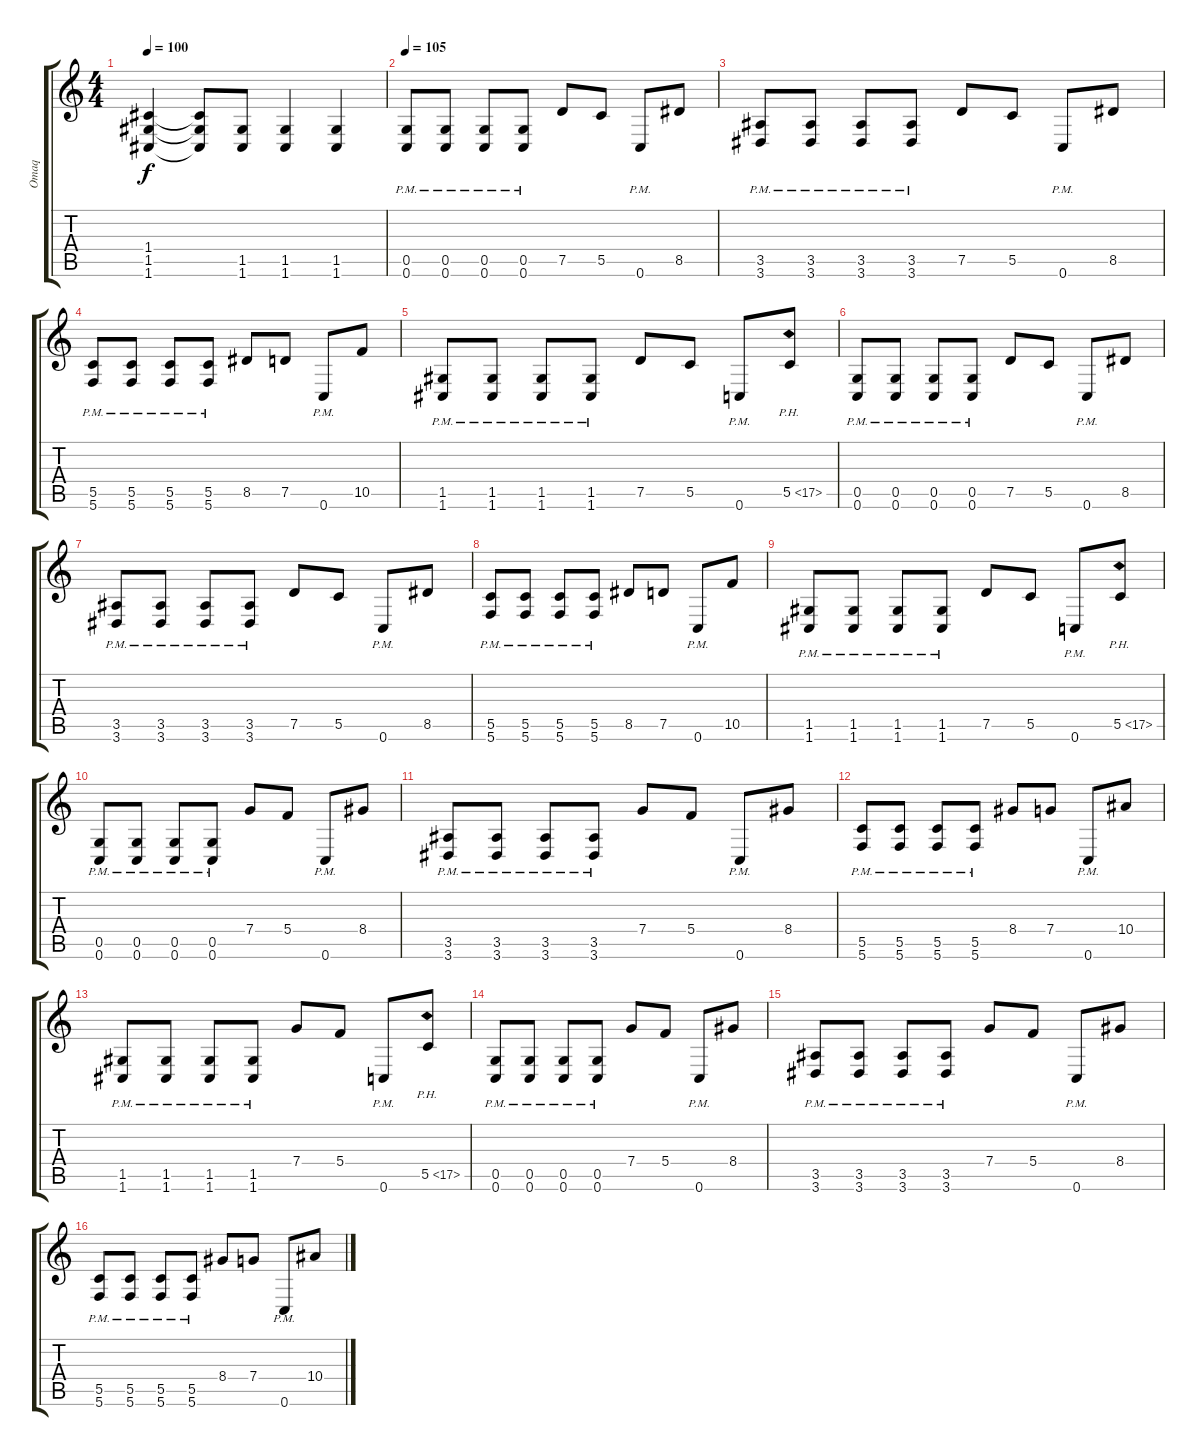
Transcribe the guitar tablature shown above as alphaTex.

\track ("Omaq" "Omaq") {instrument distortionguitar}
\staff {score tabs}
\tuning (D4 A3 F3 C3 G2 C2) {hide}
\ts (4 4)
\tempo 100
\clef g2
\ks c
(1.4 1.5 1.6).4{dy f} (1.4{t} 1.5{t} 1.6{t}).8 (1.5 1.6).8 (1.5 1.6).4 (1.5 1.6).4 |
\tempo 105
(0.5{pm} 0.6{pm}).8 (0.5{pm} 0.6{pm}).8 (0.5{pm} 0.6{pm}).8 (0.5{pm} 0.6{pm}).8 7.5.8 5.5.8 0.6{pm}.8 8.5.8 |
(3.5{pm} 3.6{pm}).8 (3.5{pm} 3.6{pm}).8 (3.5{pm} 3.6{pm}).8 (3.5{pm} 3.6{pm}).8 7.5.8 5.5.8 0.6{pm}.8 8.5.8 |
(5.5{pm} 5.6{pm}).8 (5.5{pm} 5.6{pm}).8 (5.5{pm} 5.6{pm}).8 (5.5{pm} 5.6{pm}).8 8.5.8 7.5.8 0.6{pm}.8 10.5.8 |
(1.5{pm} 1.6{pm}).8 (1.5{pm} 1.6{pm}).8 (1.5{pm} 1.6{pm}).8 (1.5{pm} 1.6{pm}).8 7.5.8 5.5.8 0.6{pm}.8 5.5{ph 12}.8 |
(0.5{pm} 0.6{pm}).8 (0.5{pm} 0.6{pm}).8 (0.5{pm} 0.6{pm}).8 (0.5{pm} 0.6{pm}).8 7.5.8 5.5.8 0.6{pm}.8 8.5.8 |
(3.5{pm} 3.6{pm}).8 (3.5{pm} 3.6{pm}).8 (3.5{pm} 3.6{pm}).8 (3.5{pm} 3.6{pm}).8 7.5.8 5.5.8 0.6{pm}.8 8.5.8 |
(5.5{pm} 5.6{pm}).8 (5.5{pm} 5.6{pm}).8 (5.5{pm} 5.6{pm}).8 (5.5{pm} 5.6{pm}).8 8.5.8 7.5.8 0.6{pm}.8 10.5.8 |
(1.5{pm} 1.6{pm}).8 (1.5{pm} 1.6{pm}).8 (1.5{pm} 1.6{pm}).8 (1.5{pm} 1.6{pm}).8 7.5.8 5.5.8 0.6{pm}.8 5.5{ph 12}.8 |
(0.5{pm} 0.6{pm}).8 (0.5{pm} 0.6{pm}).8 (0.5{pm} 0.6{pm}).8 (0.5{pm} 0.6{pm}).8 7.4.8 5.4.8 0.6{pm}.8 8.4.8 |
(3.5{pm} 3.6{pm}).8 (3.5{pm} 3.6{pm}).8 (3.5{pm} 3.6{pm}).8 (3.5{pm} 3.6{pm}).8 7.4.8 5.4.8 0.6{pm}.8 8.4.8 |
(5.5{pm} 5.6{pm}).8 (5.5{pm} 5.6{pm}).8 (5.5{pm} 5.6{pm}).8 (5.5{pm} 5.6{pm}).8 8.4.8 7.4.8 0.6{pm}.8 10.4.8 |
(1.5{pm} 1.6{pm}).8 (1.5{pm} 1.6{pm}).8 (1.5{pm} 1.6{pm}).8 (1.5{pm} 1.6{pm}).8 7.4.8 5.4.8 0.6{pm}.8 5.5{ph 12}.8 |
(0.5{pm} 0.6{pm}).8 (0.5{pm} 0.6{pm}).8 (0.5{pm} 0.6{pm}).8 (0.5{pm} 0.6{pm}).8 7.4.8 5.4.8 0.6{pm}.8 8.4.8 |
(3.5{pm} 3.6{pm}).8 (3.5{pm} 3.6{pm}).8 (3.5{pm} 3.6{pm}).8 (3.5{pm} 3.6{pm}).8 7.4.8 5.4.8 0.6{pm}.8 8.4.8 |
(5.5{pm} 5.6{pm}).8 (5.5{pm} 5.6{pm}).8 (5.5{pm} 5.6{pm}).8 (5.5{pm} 5.6{pm}).8 8.4.8 7.4.8 0.6{pm}.8 10.4.8
